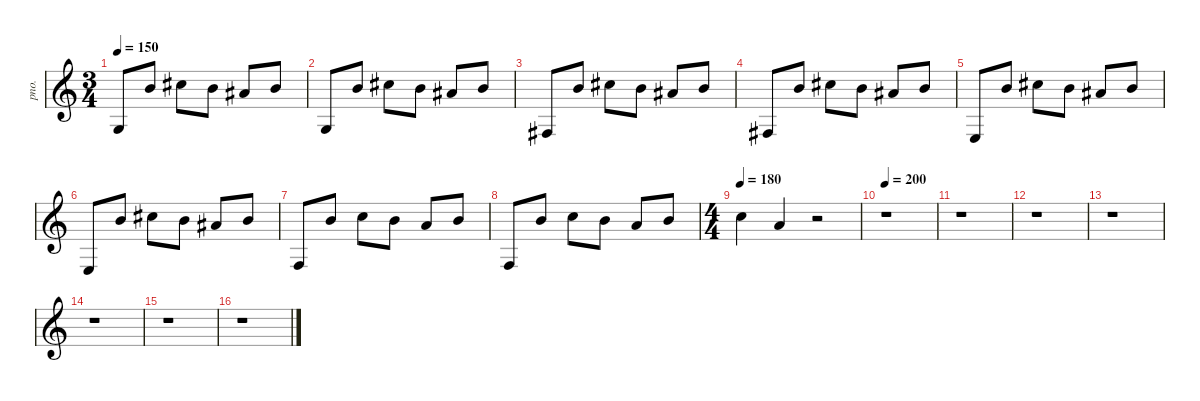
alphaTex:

\defaultSystemsLayout 4
\hideDynamics
\bracketExtendMode nobrackets
\otherSystemsTrackNameOrientation horizontal
\track ("T. Rogers Keys 2" "pno.") {instrument acousticgrandpiano}
\staff {score}
\tuning (Db4 Ab3 E3 B2 Gb2 Db2)
\ts (3 4)
\tempo 150
\clef g2
\ks c
8.4.8{dy f beam Up} 10.1.8{beam Up} 12.1{acc #}.8{beam Down} 10.1.8{beam Down} 9.1{acc #}.8{beam Up} 10.1.8{beam Up} |
8.4.8{beam Up} 10.1.8{beam Up} 12.1{acc #}.8{beam Down} 10.1.8{beam Down} 9.1{acc #}.8{beam Up} 10.1.8{beam Up} |
7.4{acc #}.8{beam Up} 10.1.8{beam Up} 12.1{acc #}.8{beam Down} 10.1.8{beam Down} 9.1{acc #}.8{beam Up} 10.1.8{beam Up} |
7.4{acc #}.8{beam Up} 10.1.8{beam Up} 12.1{acc #}.8{beam Down} 10.1.8{beam Down} 9.1{acc #}.8{beam Up} 10.1.8{beam Up} |
5.4.8{beam Up} 10.1.8{beam Up} 12.1{acc #}.8{beam Down} 10.1.8{beam Down} 9.1{acc #}.8{beam Up} 10.1.8{beam Up} |
5.4.8{beam Up} 10.1.8{beam Up} 12.1{acc #}.8{beam Down} 10.1.8{beam Down} 9.1{acc #}.8{beam Up} 10.1.8{beam Up} |
6.4.8{beam Up} 10.1.8{beam Up} 11.1.8{beam Down} 10.1.8{beam Down} 8.1.8{beam Up} 10.1.8{beam Up} |
6.4.8{beam Up} 10.1.8{beam Up} 11.1.8{beam Down} 10.1.8{beam Down} 8.1.8{beam Up} 10.1.8{beam Up} |
\ts (4 4)
\beaming (8 4 4)
\tempo 180
11.1.4{beam Down} 8.1.4{beam Up} r.2{beam Up} |
\tempo 200
r.1{beam Down} |
r.1{beam Down} |
r.1{beam Down} |
r.1{beam Down} |
r.1{beam Down} |
r.1{beam Down} |
r.1{beam Down}
